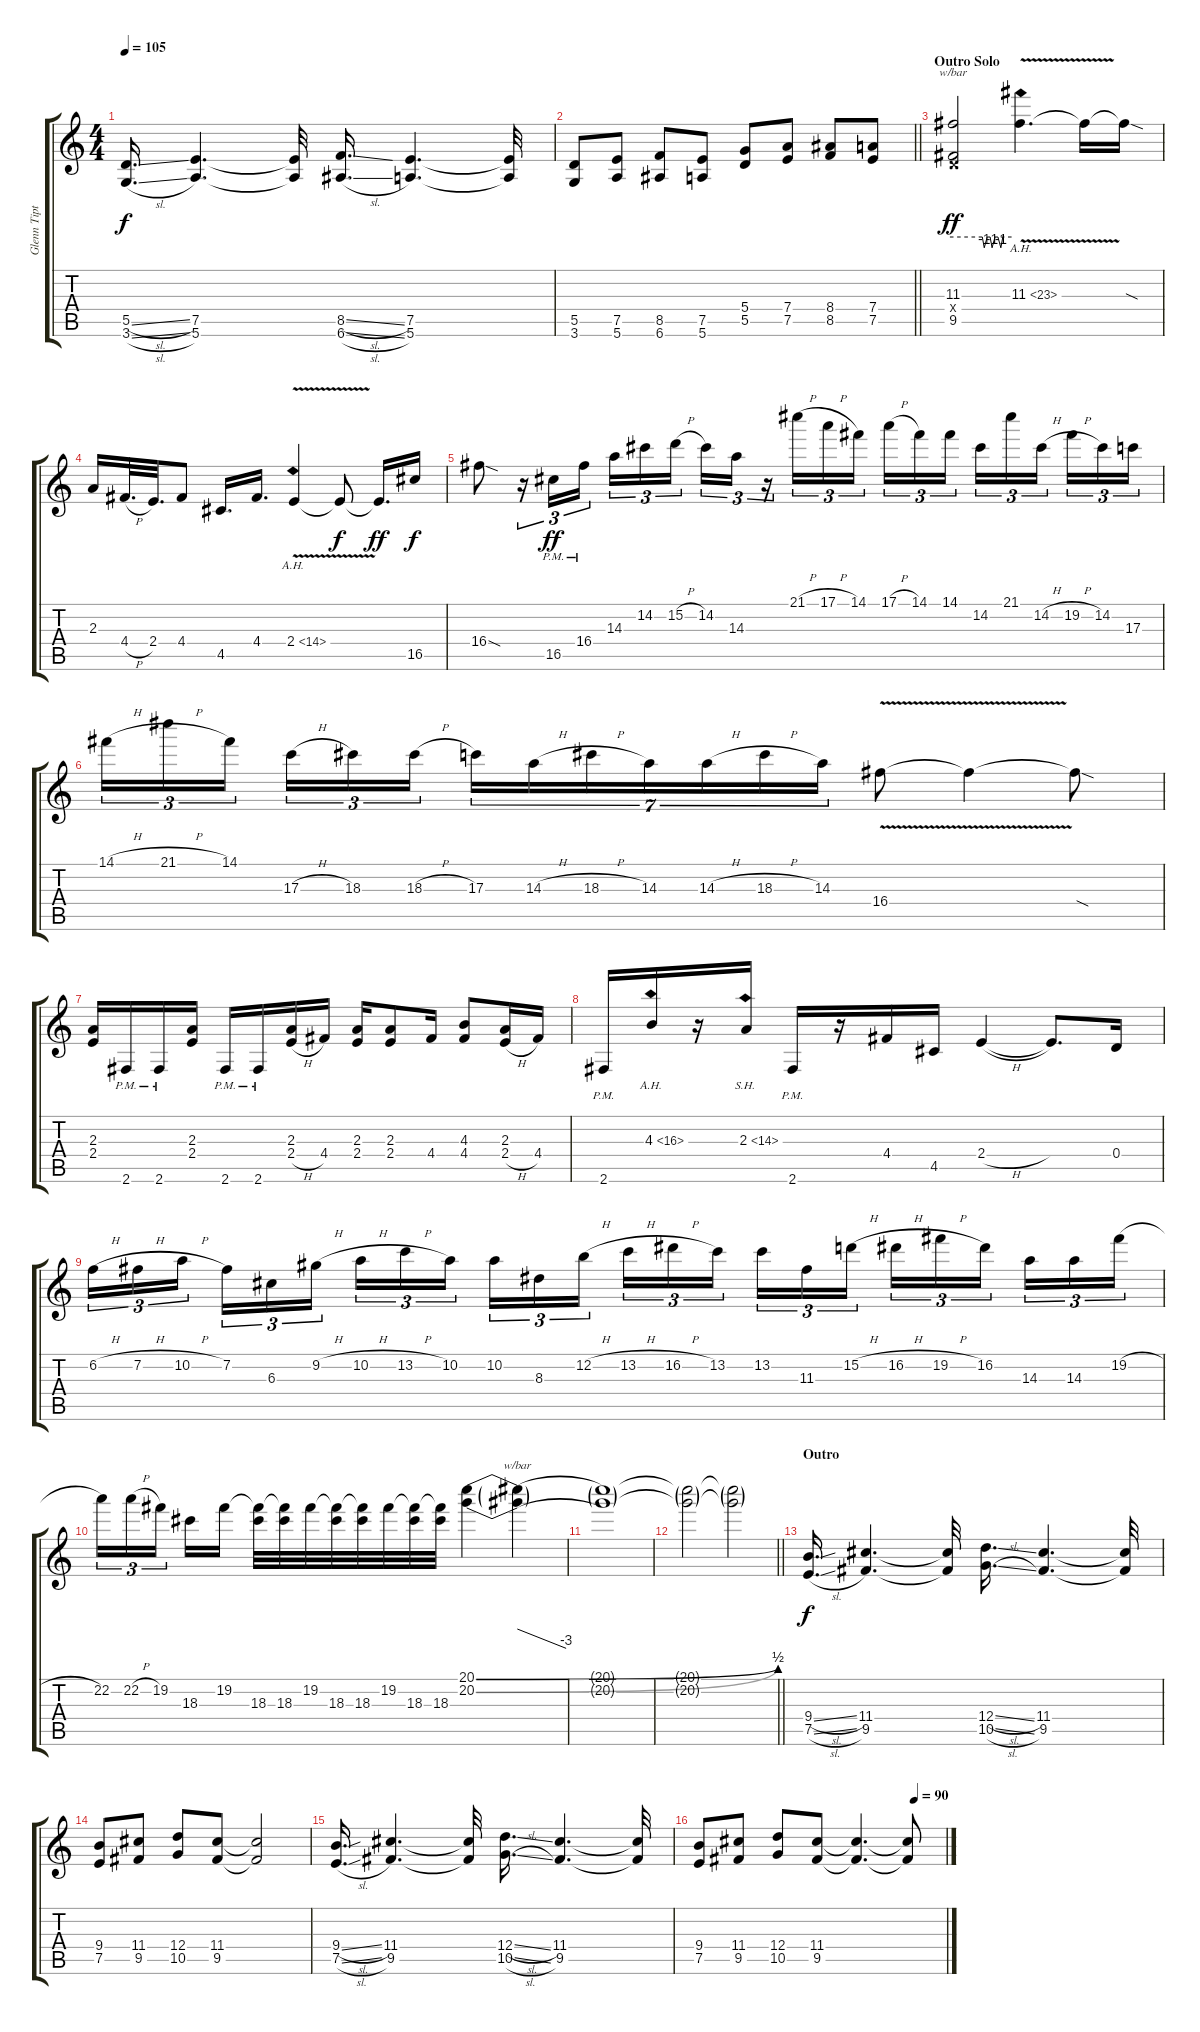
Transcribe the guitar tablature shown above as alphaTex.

\track ("Glenn Tipton" "Glenn Tipt") {instrument distortionguitar}
\staff {score tabs}
\tuning (E4 B3 G3 D3 A2 E2) {hide}
\ts (4 4)
\tempo 105
\clef g2
\ks c
(5.5{sl} 3.6{sl}).16{d dy f} (7.5 5.6).4{d} (7.5{t} 5.6{t}).32 (8.5{sl} 6.6{sl}).16{d} (7.5 5.6).4{d} (7.5{t} 5.6{t}).32 |
\barLineRight lightlight
(5.5 3.6).8 (7.5 5.6).8 (8.5 6.6).8 (7.5 5.6).8 (5.4 5.5).8 (7.4 7.5).8 (8.4 8.5).8 (7.4 7.5).8 |
\section ("" "Outro Solo")
(11.3 0.4{x} 9.5).2{tbe (custom default 0 0 30 0 32 -4 35 0 38 0 40 -4 43 0 46 0 49 -4 51 0 60 0) dy ff volume 15 balance 8} 11.3{ah 12 v}.4{d} 11.3{t}.16 11.3{sod t}.16 |
2.3.16 4.4{h}.32{d} 2.4.32{d} 4.4.8 4.5.16{d} 4.4.16{d} 2.4{ah 12 v}.4 2.4{t}.8{dy f} 2.4{t}.16{d dy ff} 16.5.16{dy f} |
16.4{sod}.8 r.16{tu (3 2)} 16.5{pm}.16{tu (3 2) dy ff} 16.4{pm}.16{tu (3 2)} 14.3.16{tu (3 2)} 14.2.16{tu (3 2)} 15.2{h}.16{tu (3 2) beam splitsecondary} 14.2.16{tu (3 2)} 14.3.16{tu (3 2)} r.16{tu (3 2)} 21.1{h}.16{tu (3 2)} 17.1{h}.16{tu (3 2)} 14.1.16{tu (3 2) beam splitsecondary} 17.1{h}.16{tu (3 2)} 14.1.16{tu (3 2)} 14.1.16{tu (3 2)} 14.2.16{tu (3 2)} 21.1.16{tu (3 2)} 14.2{h}.16{tu (3 2) beam splitsecondary} 19.2{h}.16{tu (3 2)} 14.2.16{tu (3 2)} 17.3.16{tu (3 2)} |
14.1{h}.16{tu (3 2)} 21.1{h}.16{tu (3 2)} 14.1.16{tu (3 2) beam splitsecondary} 17.3{h}.16{tu (3 2)} 18.3.16{tu (3 2)} 18.3{h}.16{tu (3 2)} 17.3.16{tu (7 4)} 14.3{h}.16{tu (7 4)} 18.3{h}.16{tu (7 4)} 14.3.16{tu (7 4)} 14.3{h}.16{tu (7 4)} 18.3{h}.16{tu (7 4)} 14.3.16{tu (7 4)} 16.4{v}.8 16.4{t}.4 16.4{sod t}.8 |
(2.3 2.4).16 2.6{pm}.16 2.6{pm}.16 (2.3 2.4).16 2.6{pm}.16 2.6{pm}.16 (2.3 2.4{h}).16 4.4.16 (2.3 2.4).16 (2.3 2.4).8 4.4.16 (4.3 4.4).8 (2.3 2.4{h}).16 4.4.16 |
2.6{pm}.16 4.3{ah 12}.16 r.16 2.3{sh 12}.16 2.6{pm}.16 r.16 4.4.16 4.5.16 2.4{h}.4 2.4{t}.8{d} 0.4.16 |
6.2{h}.16{tu (3 2)} 7.2{h}.16{tu (3 2)} 10.2{h}.16{tu (3 2) beam splitsecondary} 7.2.16{tu (3 2)} 6.3.16{tu (3 2)} 9.2{h}.16{tu (3 2)} 10.2{h}.16{tu (3 2)} 13.2{h}.16{tu (3 2)} 10.2.16{tu (3 2) beam splitsecondary} 10.2.16{tu (3 2)} 8.3.16{tu (3 2)} 12.2{h}.16{tu (3 2)} 13.2{h}.16{tu (3 2)} 16.2{h}.16{tu (3 2)} 13.2.16{tu (3 2) beam splitsecondary} 13.2.16{tu (3 2)} 11.3.16{tu (3 2)} 15.2{h}.16{tu (3 2)} 16.2{h}.16{tu (3 2)} 19.2{h}.16{tu (3 2)} 16.2.16{tu (3 2) beam splitsecondary} 14.3.16{tu (3 2)} 14.3.16{tu (3 2)} 19.2{h}.16{tu (3 2)} |
22.2.16{tu (3 2)} 22.2{h}.16{tu (3 2)} 19.2.16{tu (3 2) beam splitsecondary} 18.3.16 19.2.16 (19.2{t} 18.3).32 (19.2{t} 18.3).32 19.2.32 (19.2{t} 18.3).32 (19.2{t} 18.3).32 19.2.32 (19.2{t} 18.3).32 (19.2{t} 18.3).32 (20.1{be (bend 0 0 60 2)} 20.2{be (bend 0 0 60 2)}).4 (20.1{t} 20.2{t}).4{tbe (dive default 0 0 60 -12)} |
(20.1{t} 20.2{t}).1 |
\barLineRight lightlight
(20.1{t} 20.2{t}).2 (20.1{t} 20.2{t}).2 |
\section ("" "Outro")
(9.4{sl} 7.5{sl}).16{d dy f volume 14 balance 15} (11.4 9.5).4{d} (11.4{t} 9.5{t}).32 (12.4{sl} 10.5{sl}).16{d} (11.4 9.5).4{d} (11.4{t} 9.5{t}).32 |
(9.4 7.5).8 (11.4 9.5).8 (12.4 10.5).8 (11.4 9.5).8 (11.4{t} 9.5{t}).2 |
(9.4{sl} 7.5{sl}).16{d} (11.4 9.5).4{d} (11.4{t} 9.5{t}).32 (12.4{sl} 10.5{sl}).16{d} (11.4 9.5).4{d} (11.4{t} 9.5{t}).32 |
\tempo (90 0.875)
(9.4 7.5).8 (11.4 9.5).8 (12.4 10.5).8 (11.4 9.5).8 (11.4{t} 9.5{t}).4{d} (11.4{t} 9.5{t}).8
